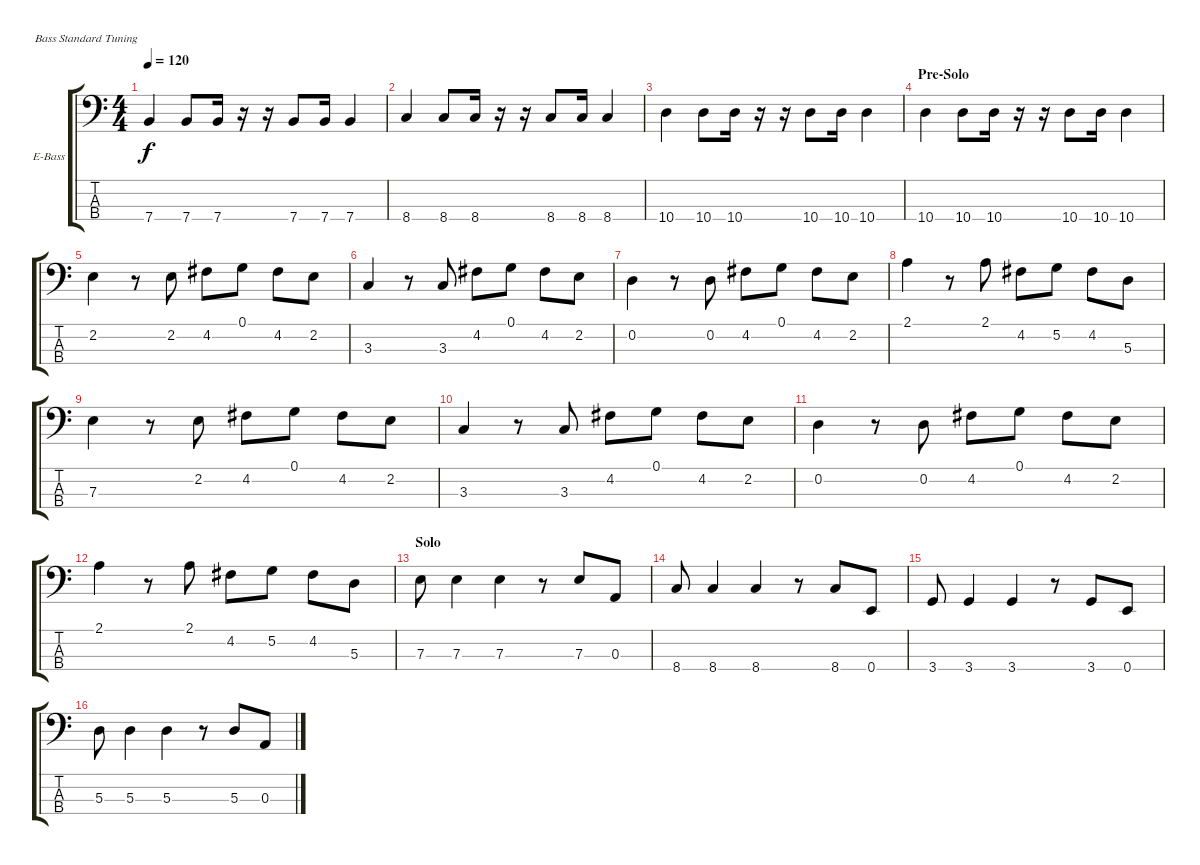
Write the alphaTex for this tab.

\defaultSystemsLayout 4
\bracketExtendMode groupsimilarinstruments
\firstSystemTrackNameOrientation horizontal
\otherSystemsTrackNameOrientation horizontal
\track ("Bass" "E-Bass") {instrument electricbassfinger}
\staff {score tabs}
\tuning (G2 D2 A1 E1)
\ts (4 4)
\tempo 120
\clef f4
\ks c
7.4.4{dy f} 7.4.8 7.4.16 r.16 r.16 7.4.8 7.4.16 7.4.4 |
8.4.4 8.4.8 8.4.16 r.16 r.16 8.4.8 8.4.16 8.4.4 |
10.4.4 10.4.8 10.4.16 r.16 r.16 10.4.8 10.4.16 10.4.4 |
\section ("" "Pre-Solo")
10.4.4 10.4.8 10.4.16 r.16 r.16 10.4.8 10.4.16 10.4.4 |
2.2.4 r.8 2.2.8 4.2.8 0.1.8 4.2.8 2.2.8 |
3.3.4 r.8 3.3.8 4.2.8 0.1.8 4.2.8 2.2.8 |
0.2.4 r.8 0.2.8 4.2.8 0.1.8 4.2.8 2.2.8 |
2.1.4 r.8 2.1.8 4.2.8 5.2.8 4.2.8 5.3.8 |
7.3.4 r.8 2.2.8 4.2.8 0.1.8 4.2.8 2.2.8 |
3.3.4 r.8 3.3.8 4.2.8 0.1.8 4.2.8 2.2.8 |
0.2.4 r.8 0.2.8 4.2.8 0.1.8 4.2.8 2.2.8 |
2.1.4 r.8 2.1.8 4.2.8 5.2.8 4.2.8 5.3.8 |
\section ("" "Solo")
7.3.8 7.3.4 7.3.4 r.8 7.3.8 0.3.8 |
8.4.8 8.4.4 8.4.4 r.8 8.4.8 0.4.8 |
3.4.8 3.4.4 3.4.4 r.8 3.4.8 0.4.8 |
5.3.8 5.3.4 5.3.4 r.8 5.3.8 0.3.8
